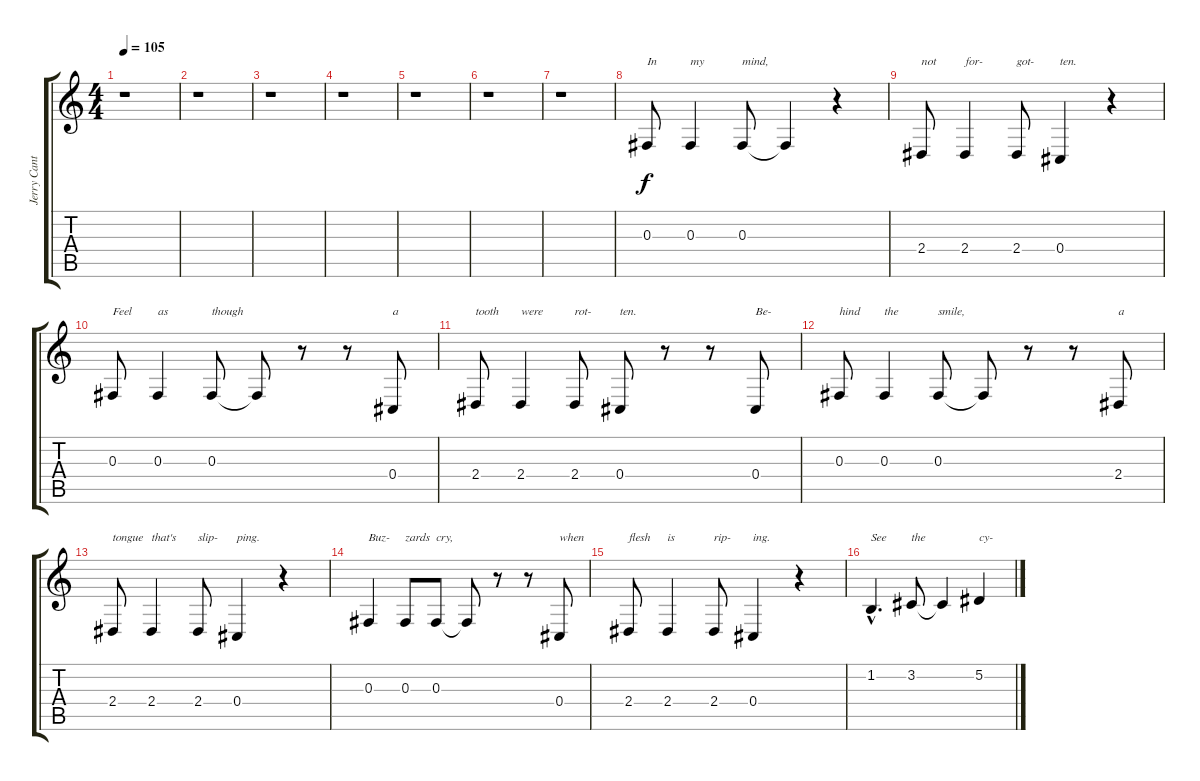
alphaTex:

\track ("Jerry Cantrell- Backing Vocals" "Jerry Cant") {instrument lead2sawtooth}
\staff {score tabs}
\tuning (Eb4 Bb3 Gb3 Db3 Ab2 Eb2) {hide}
\ts (4 4)
\tempo 105
\clef g2
\ks c
r.1{dy f} |
r.1 |
r.1 |
r.1 |
r.1 |
r.1 |
r.1 |
0.3.8{txt "In"} 0.3.4{txt "my"} 0.3.8{txt "mind,"} 0.3{t}.4 r.4 |
2.4.8{txt "not"} 2.4.4{txt "for-"} 2.4.8{txt "got-"} 0.4.4{txt "ten."} r.4 |
0.3.8{txt "Feel"} 0.3.4{txt "as"} 0.3.8{txt "though"} 0.3{t}.8 r.8 r.8 0.4.8{txt "a"} |
2.4.8{txt "tooth"} 2.4.4{txt "were"} 2.4.8{txt "rot-"} 0.4.8{txt "ten."} r.8 r.8 0.4.8{txt "Be-"} |
0.3.8{txt "hind"} 0.3.4{txt "the"} 0.3.8{txt "smile,"} 0.3{t}.8 r.8 r.8 2.4.8{txt "a"} |
2.4.8{txt "tongue"} 2.4.4{txt "that's"} 2.4.8{txt "slip-"} 0.4.4{txt "ping."} r.4 |
0.3.4{txt "Buz-"} 0.3.8{txt "zards"} 0.3.8{txt "cry,"} 0.3{t}.8 r.8 r.8 0.4.8{txt "when"} |
2.4.8{txt "flesh"} 2.4.4{txt "is"} 2.4.8{txt "rip-"} 0.4.4{txt "ing."} r.4 |
1.2{hac}.4{d txt "See"} 3.2.8{txt "the"} 3.2{t}.4 5.2.4{txt "cy-"}
